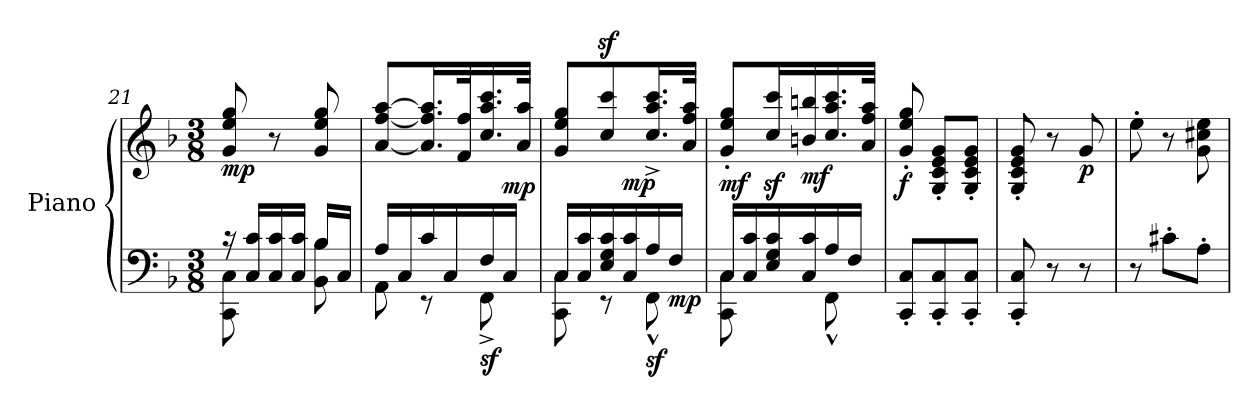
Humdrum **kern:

**kern	**kern	**dynam
*part1	*part1	*part1
*staff2	*staff1	*staff1/2
*I"Piano	*	*
*I'Pno.	*	*
*clefF4	*clefG2	*
*k[b-]	*k[b-]	*
*M3/8	*M3/8	*
=21	=21	=21
*^	*	*
!	!	!	!LO:DY:b
16r	8CC\ 8C\	8g/ 8ee/ 8gg/	mp
16C/ 16c/LL	.	.	.
16C/ 16c/	8ryy	8r	.
16C/ 16c/JJ	.	.	.
16B-/LL	8BB-\ 8B-\	8g/ 8ee/ 8gg/	.
16C/JJ	.	.	.
!!LO:LB:g=z
=22	=22	=22	=22
16A/LL	8AA\	[8a/ [8ff/ [8aa/L	.
16C/	.	.	.
16c/	8r	16.a/] 16.ff/] 16.aa/]L	.
16C/	.	.	.
.	.	32f/ 32ff/K	.
!	!	!	!LO:DY:b=2
16F/	8FF^\	16.cc/ 16.aa/ 16.ccc/	sf
!	!	!	!LO:DY:a=2
16C/JJ	.	.	mp
.	.	32a/ 32aa/JJk	.
=23	=23	=23	=23
*	*	*^	*
16C/LL	8CC\ 8C\	8g/ 8ee/ 8gg/L	8.ryy	.
16C/ 16c/	.	.	.	.
16E/ 16G/ 16c/	8r	8cc/z< 8ccc/z<	.	.
!	!	!	!	!LO:DY:b
16C/ 16c/	.	.	8.ryy	mp
!	!	!	!	!LO:DY:b=2
16A/	8FF^^\	16.cc/^ 16.aa/^ 16.ccc/^L	.	sf
!	!	!	!	!LO:DY:b=2
16F/JJ	.	.	.	mp
.	.	32a/ 32ff/ 32aa/JJk	.	.
=24	=24	=24	=24	=24
!	!	!	!	!LO:DY:b
*	*	*v	*v	*
16C/LL	8CC\ 8C\	8g/' 8ee/' 8gg/'L	mf
16C/ 16c/	.	.	.
16E/ 16G/ 16c/	8ryy	16cc/z< 16ccc/z<L	.
!	!	!	!LO:DY:b
16C/ 16c/	.	16bn/ 16bbn/	mf
16A/	8FF^^\	16.cc/ 16.aa/ 16.ccc/	.
16F/JJ	.	.	.
.	.	32a/ 32ff/ 32aa/JJk	.
*v	*v	*	*
=25	=25	=25
!	!	!LO:DY:b
8CC/' 8C/'L	8g/' 8ee/' 8gg/'	f
8CC/' 8C/'	8G/' 8c/' 8e/' 8g/'L	.
8CC/' 8C/'J	8G/' 8c/' 8e/' 8g/'J	.
=26	=26	=26
8CC/' 8C/'	8G/' 8c/' 8e/' 8g/'	.
8r	8r	.
!	!	!LO:DY:b
8r	8g/	p
=27	=27	=27
8r	8ee'\	.
8c#X'\L	8r	.
8A'\J	8g\ 8cc#X\ 8ee\	.
=	=	=
*-	*-	*-
